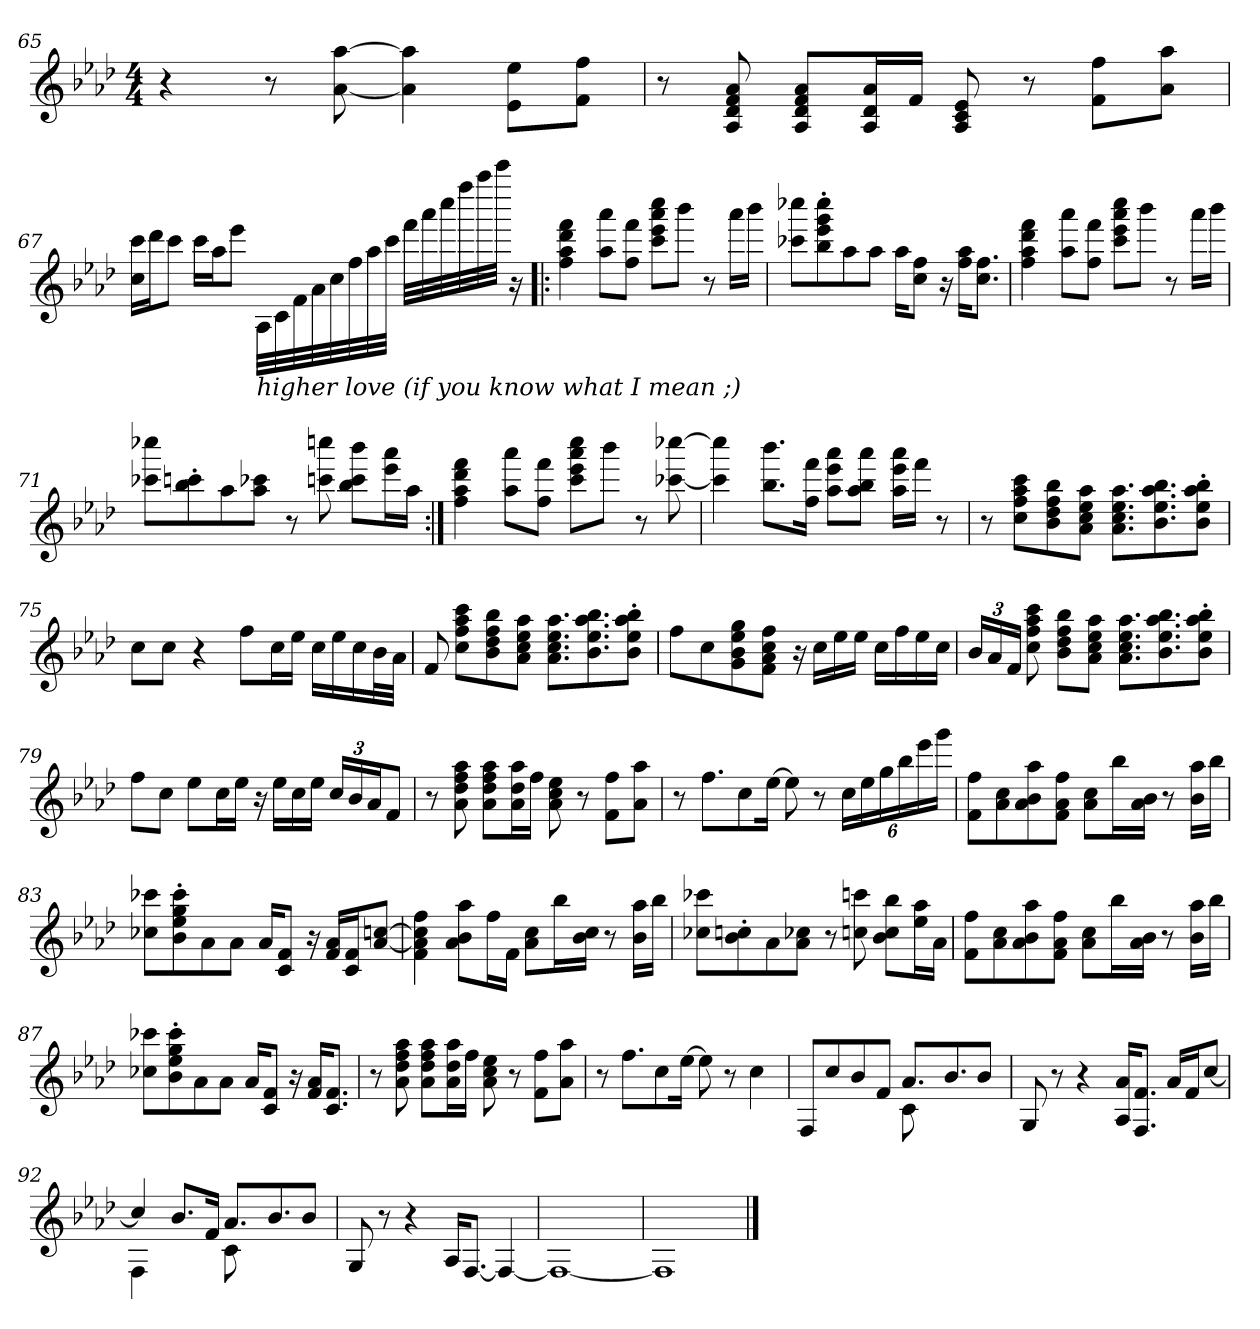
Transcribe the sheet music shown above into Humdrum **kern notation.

**kern
*part1
*staff1
*clefG2
*k[b-e-a-d-]
*A-:
*M4/4
=65
4r
8r
[8a- [8aa-
4a-] 4aa-]
8e- 8ee-L
8f 8ffJ
=66
8r
8A- 8d- 8f 8a-
8A- 8d- 8f 8a-L
16A- 16d- 16a-L
16fJJ
8A- 8c 8e-
8r
8f 8ffL
8a- 8aa-J
=67
16cc 16cccLL
16ddd-J
8cccJ
16cccLL
16aa-J
8eee-J
!LO:TX:b:i:t=higher love (if you know what I mean ;)
32A-LLL
32c
32f
32a-
32cc
32ff
32aa-
32cccJJJ
32fffLLL
32aaa-
32cccc
32ffff
32aaaa-
32cccccJJJ
16r
=68!|:
4ff 4aa- 4ddd- 4fff
8aa- 8aaa-L
8ff 8fffJ
8ccc 8eee- 8aaa- 8ccccL
8bbb-J
8r
16aaa-LL
16bbb-JJ
=69
8ccc-X 8cccc-XL
8bb-' 8eee-' 8ggg' 8cccc-'
8aa-
8aa-J
16aa-KL
8cc 8ffJ
16r
16ff 16aa-KL
8.cc 8.ffJ
=70
4ff 4aa- 4ddd- 4fff
8aa- 8aaa-L
8ff 8fffJ
8ccc 8eee- 8aaa- 8ccccL
8bbb-J
8r
16aaa-LL
16bbb-JJ
=71
8ccc-X 8cccc-XL
8bb-' 8cccn'
8aa-
8aa- 8ccc-XJ
8r
8cccn 8ccccn
8bb- 8ccc 8bbb-L
16eee- 16aaa-L
16aa-JJ
=72:|!
4ff 4aa- 4ddd- 4fff
8aa- 8aaa-L
8ff 8fffJ
8ccc 8eee- 8aaa- 8ccccL
8bbb-J
8r
[8ccc-X [8cccc-X
=73
4ccc-] 4cccc-]
8.bb- 8.bbb-L
16ff 16fffJk
8aa- 8eee- 8aaa-L
8aa- 8bb- 8aaa-J
16aa- 16eee- 16aaa-LL
16fffJJ
8r
=74
8r
8cc 8ff 8aa- 8cccL
8b- 8dd- 8ff 8bb-
8a- 8cc 8ee- 8aa-J
8.a- 8.cc 8.ee- 8.aa-L
8.b- 8.ee- 8.aa- 8.bb-
8b-' 8ee-' 8aa-' 8bb-'J
=75
8ccL
8ccJ
4r
8ffL
16ccL
16ee-JJ
16ccLL
16ee-
16cc
32b-L
32a-JJJ
=76
8f
8cc 8ff 8aa- 8cccL
8b- 8dd- 8ff 8bb-
8a- 8cc 8ee- 8aa-J
8.a- 8.cc 8.ee- 8.aa-L
8.b- 8.ee- 8.aa- 8.bb-
8b-' 8ee-' 8aa-' 8bb-'J
=77
8ffL
8cc
8g 8b- 8ee- 8gg
8f 8a- 8cc 8ffJ
16r
16ccLL
16ee-
16ee-JJ
16ccLL
16ff
16ee-
16ccJJ
=78
24b-LL
24a-
24fJJ
8cc 8ff 8aa- 8ccc
8b- 8dd- 8ff 8bb-L
8a- 8cc 8ee- 8aa-J
8.a- 8.cc 8.ee- 8.aa-L
8.b- 8.ee- 8.aa- 8.bb-
8b-' 8ee-' 8aa-' 8bb-'J
=79
8ffL
8ccJ
8ee-L
16ccL
16ee-JJ
16r
16ee-LL
16cc
16ee-JJ
24ccLL
24b-
24a-J
8fJ
=80
8r
8a- 8dd- 8ff 8aa-
8a- 8dd- 8ff 8aa-L
16a- 16dd- 16aa-L
16ffJJ
8a- 8cc 8ee-
8r
8f 8ffL
8a- 8aa-J
=81
8r
8.ffL
8cc
[16ee-Jk
8ee-]
8r
24ccLL
24ee-
24gg
24bb-
24eee-
24gggJJ
=82
8f 8ffL
8a- 8cc
8a- 8b- 8aa-
8f 8a- 8ffJ
8a- 8ccL
16bb-L
16a- 16b-JJ
8r
16b- 16aa-LL
16bb-JJ
=83
8cc-X 8ccc-XL
8b-' 8ee-' 8gg' 8ccc-'
8a-
8a-J
16a-KL
8c 8fJ
16r
16f 16a-LL
16c 16fJ
[8a- [8ccnJ
=84
4f 4a-] 4cc] 4ff
8a- 8b- 8aa-L
16ffL
16fJJ
8a- 8ccL
16bb-L
16b- 16ccJJ
8r
16b- 16aa-LL
16bb-JJ
=85
8cc-X 8ccc-XL
8b-' 8ccn'
8a-
8a- 8cc-XJ
8r
8ccn 8cccn
8b- 8cc 8bb-L
16ee- 16aa-L
16a-JJ
=86
8f 8ffL
8a- 8cc
8a- 8b- 8aa-
8f 8a- 8ffJ
8a- 8ccL
16bb-L
16a- 16b-JJ
8r
16b- 16aa-LL
16bb-JJ
=87
8cc-X 8ccc-XL
8b-' 8ee-' 8gg' 8ccc-'
8a-
8a-J
16a-KL
8c 8fJ
16r
16f 16a-KL
8.c 8.fJ
=88
8r
8a- 8dd- 8ff 8aa-
8a- 8dd- 8ff 8aa-L
16a- 16dd- 16aa-L
16ffJJ
8a- 8cc 8ee-
8r
8f 8ffL
8a- 8aa-J
=89
8r
8.ffL
8cc
[16ee-Jk
8ee-]
8r
4cc
=90
*^
8FL	2ryy
8cc	.
8b-	.
8fJ	.
8.a-L	8c
.	16ryy
8.b-	4ryy
8b-J	.
.	16ryy
*v	*v
=91
8G
8r
4r
16A- 16a-KL
8.F 8.fJ
16a-LL
16fJ
[8ccJ
=92
*^
4cc]	4F
8.b-L	4ryy
16fJk	.
8.a-L	8c
.	16ryy
8.b-	4ryy
8b-J	.
.	16ryy
*v	*v
=93
8G
8r
4r
16A-KL
[8.FJ
4F_
=94
1F_
=95
1F]
==
*-
